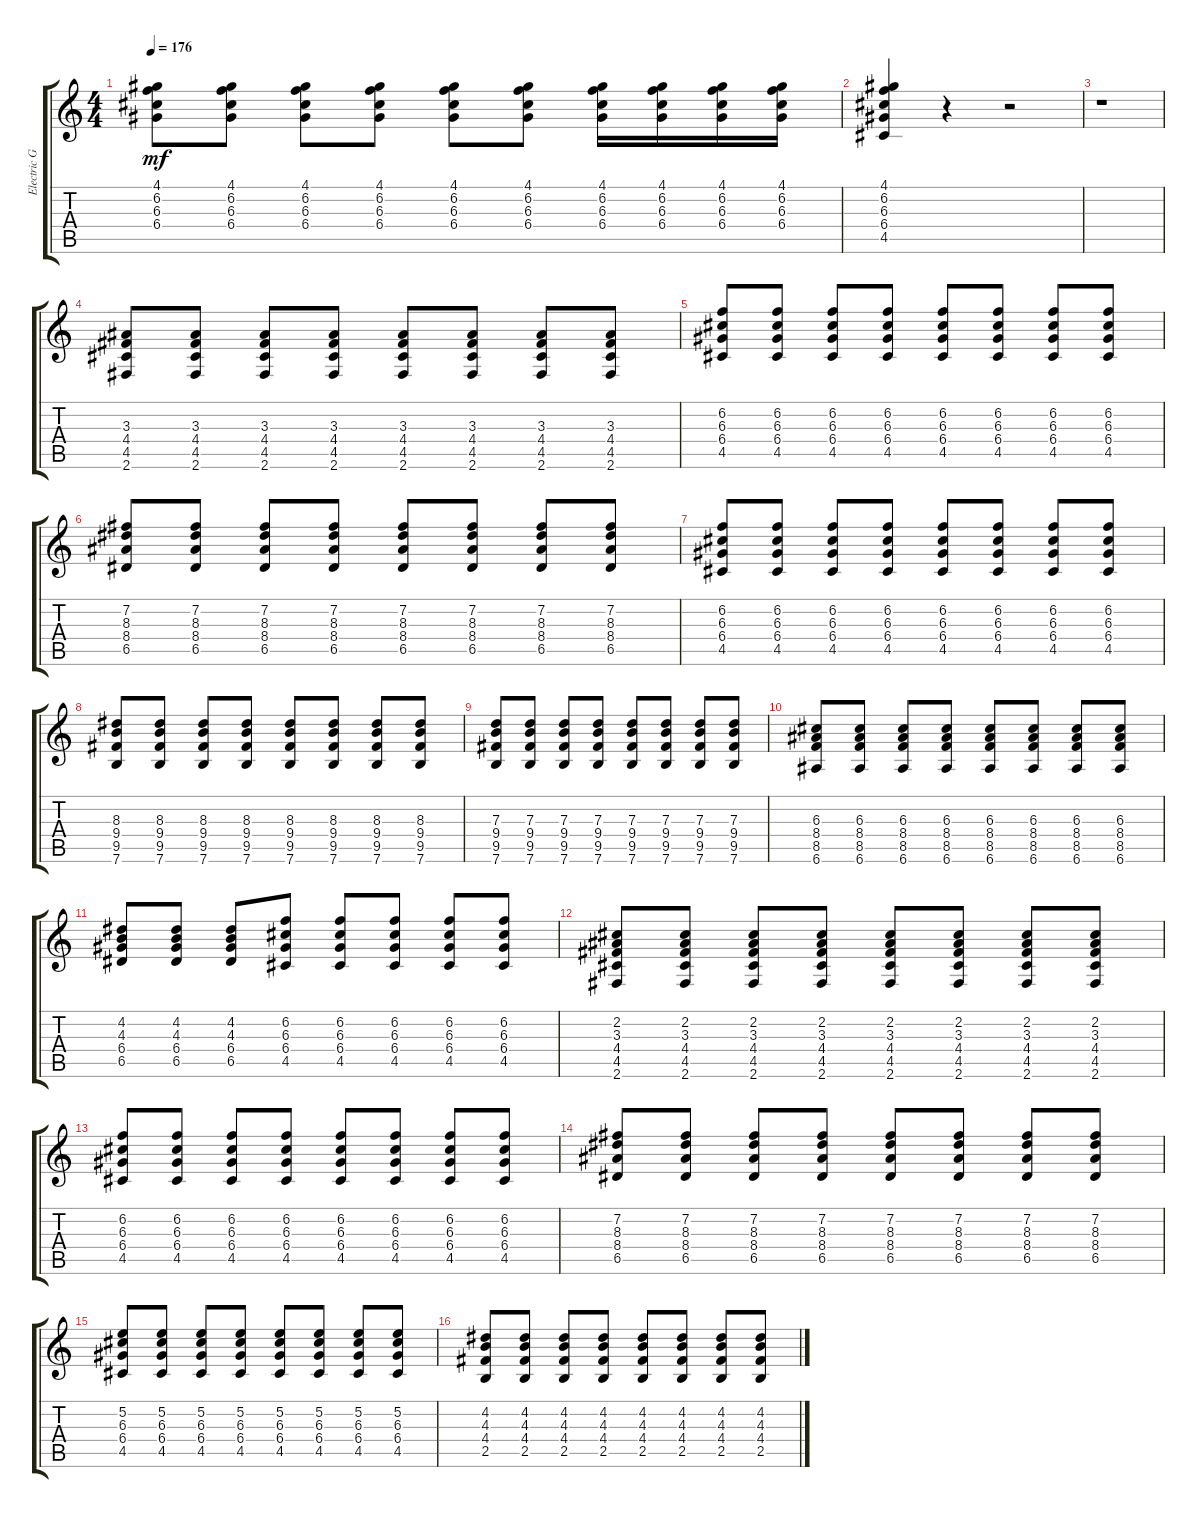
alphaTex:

\track ("Electric Guitar" "Electric G") {instrument overdrivenguitar}
\staff {score tabs}
\tuning (E4 B3 G3 D3 A2 E2) {hide}
\ts (4 4)
\tempo 176
\clef g2
\ks c
(4.1 6.2 6.3 6.4).8{dy mf} (4.1 6.2 6.3 6.4).8 (4.1 6.2 6.3 6.4).8 (4.1 6.2 6.3 6.4).8 (4.1 6.2 6.3 6.4).8 (4.1 6.2 6.3 6.4).8 (4.1 6.2 6.3 6.4).16 (4.1 6.2 6.3 6.4).16 (4.1 6.2 6.3 6.4).16 (4.1 6.2 6.3 6.4).16 |
(4.1 6.2 6.3 6.4 4.5).4 r.4 r.2 |
r.1 |
(3.3 4.4 4.5 2.6).8 (3.3 4.4 4.5 2.6).8 (3.3 4.4 4.5 2.6).8 (3.3 4.4 4.5 2.6).8 (3.3 4.4 4.5 2.6).8 (3.3 4.4 4.5 2.6).8 (3.3 4.4 4.5 2.6).8 (3.3 4.4 4.5 2.6).8 |
(6.2 6.3 6.4 4.5).8 (6.2 6.3 6.4 4.5).8 (6.2 6.3 6.4 4.5).8 (6.2 6.3 6.4 4.5).8 (6.2 6.3 6.4 4.5).8 (6.2 6.3 6.4 4.5).8 (6.2 6.3 6.4 4.5).8 (6.2 6.3 6.4 4.5).8 |
(7.2 8.3 8.4 6.5).8 (7.2 8.3 8.4 6.5).8 (7.2 8.3 8.4 6.5).8 (7.2 8.3 8.4 6.5).8 (7.2 8.3 8.4 6.5).8 (7.2 8.3 8.4 6.5).8 (7.2 8.3 8.4 6.5).8 (7.2 8.3 8.4 6.5).8 |
(6.2 6.3 6.4 4.5).8 (6.2 6.3 6.4 4.5).8 (6.2 6.3 6.4 4.5).8 (6.2 6.3 6.4 4.5).8 (6.2 6.3 6.4 4.5).8 (6.2 6.3 6.4 4.5).8 (6.2 6.3 6.4 4.5).8 (6.2 6.3 6.4 4.5).8 |
(8.3 9.4 9.5 7.6).8 (8.3 9.4 9.5 7.6).8 (8.3 9.4 9.5 7.6).8 (8.3 9.4 9.5 7.6).8 (8.3 9.4 9.5 7.6).8 (8.3 9.4 9.5 7.6).8 (8.3 9.4 9.5 7.6).8 (8.3 9.4 9.5 7.6).8 |
(7.3 9.4 9.5 7.6).8 (7.3 9.4 9.5 7.6).8 (7.3 9.4 9.5 7.6).8 (7.3 9.4 9.5 7.6).8 (7.3 9.4 9.5 7.6).8 (7.3 9.4 9.5 7.6).8 (7.3 9.4 9.5 7.6).8 (7.3 9.4 9.5 7.6).8 |
(6.3 8.4 8.5 6.6).8 (6.3 8.4 8.5 6.6).8 (6.3 8.4 8.5 6.6).8 (6.3 8.4 8.5 6.6).8 (6.3 8.4 8.5 6.6).8 (6.3 8.4 8.5 6.6).8 (6.3 8.4 8.5 6.6).8 (6.3 8.4 8.5 6.6).8 |
(4.2 4.3 6.4 6.5).8 (4.2 4.3 6.4 6.5).8 (4.2 4.3 6.4 6.5).8 (6.2 6.3 6.4 4.5).8 (6.2 6.3 6.4 4.5).8 (6.2 6.3 6.4 4.5).8 (6.2 6.3 6.4 4.5).8 (6.2 6.3 6.4 4.5).8 |
(2.2 3.3 4.4 4.5 2.6).8 (2.2 3.3 4.4 4.5 2.6).8 (2.2 3.3 4.4 4.5 2.6).8 (2.2 3.3 4.4 4.5 2.6).8 (2.2 3.3 4.4 4.5 2.6).8 (2.2 3.3 4.4 4.5 2.6).8 (2.2 3.3 4.4 4.5 2.6).8 (2.2 3.3 4.4 4.5 2.6).8 |
(6.2 6.3 6.4 4.5).8 (6.2 6.3 6.4 4.5).8 (6.2 6.3 6.4 4.5).8 (6.2 6.3 6.4 4.5).8 (6.2 6.3 6.4 4.5).8 (6.2 6.3 6.4 4.5).8 (6.2 6.3 6.4 4.5).8 (6.2 6.3 6.4 4.5).8 |
(7.2 8.3 8.4 6.5).8 (7.2 8.3 8.4 6.5).8 (7.2 8.3 8.4 6.5).8 (7.2 8.3 8.4 6.5).8 (7.2 8.3 8.4 6.5).8 (7.2 8.3 8.4 6.5).8 (7.2 8.3 8.4 6.5).8 (7.2 8.3 8.4 6.5).8 |
(5.2 6.3 6.4 4.5).8 (5.2 6.3 6.4 4.5).8 (5.2 6.3 6.4 4.5).8 (5.2 6.3 6.4 4.5).8 (5.2 6.3 6.4 4.5).8 (5.2 6.3 6.4 4.5).8 (5.2 6.3 6.4 4.5).8 (5.2 6.3 6.4 4.5).8 |
(4.2 4.3 4.4 2.5).8 (4.2 4.3 4.4 2.5).8 (4.2 4.3 4.4 2.5).8 (4.2 4.3 4.4 2.5).8 (4.2 4.3 4.4 2.5).8 (4.2 4.3 4.4 2.5).8 (4.2 4.3 4.4 2.5).8 (4.2 4.3 4.4 2.5).8
